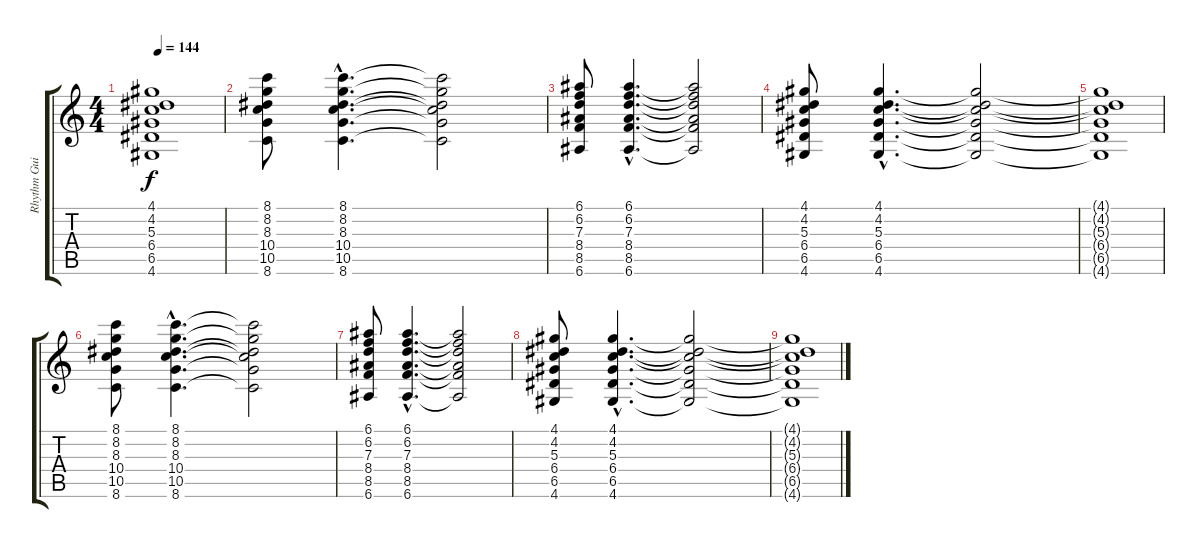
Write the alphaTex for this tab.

\track ("Rhythm Guitar 1" "Rhythm Gui") {instrument distortionguitar}
\staff {score tabs}
\tuning (E4 B3 G3 D3 A2 E2) {hide}
\ts (4 4)
\tempo 144
\clef g2
\ks c
(4.1{t} 4.2{t} 5.3{t} 6.4{t} 6.5{t} 4.6{t}).1{dy f} |
(8.1 8.2 8.3 10.4 10.5 8.6).8{volume 11} (8.1{hac} 8.2{hac} 8.3{hac} 10.4{hac} 10.5{hac} 8.6{hac}).4{d} (8.1{t} 8.2{t} 8.3{t} 10.4{t} 10.5{t} 8.6{t}).2 |
(6.1 6.2 7.3 8.4 8.5 6.6).8{volume 9} (6.1{hac} 6.2{hac} 7.3{hac} 8.4{hac} 8.5{hac} 6.6{hac}).4{d} (6.1{t} 6.2{t} 7.3{t} 8.4{t} 8.5{t} 6.6{t}).2 |
(4.1 4.2 5.3 6.4 6.5 4.6).8{volume 8} (4.1{hac} 4.2{hac} 5.3{hac} 6.4{hac} 6.5{hac} 4.6{hac}).4{d} (4.1{t} 4.2{t} 5.3{t} 6.4{t} 6.5{t} 4.6{t}).2 |
(4.1{t} 4.2{t} 5.3{t} 6.4{t} 6.5{t} 4.6{t}).1 |
(8.1 8.2 8.3 10.4 10.5 8.6).8{volume 6} (8.1{hac} 8.2{hac} 8.3{hac} 10.4{hac} 10.5{hac} 8.6{hac}).4{d} (8.1{t} 8.2{t} 8.3{t} 10.4{t} 10.5{t} 8.6{t}).2 |
(6.1 6.2 7.3 8.4 8.5 6.6).8{volume 5} (6.1{hac} 6.2{hac} 7.3{hac} 8.4{hac} 8.5{hac} 6.6{hac}).4{d} (6.1{t} 6.2{t} 7.3{t} 8.4{t} 8.5{t} 6.6{t}).2 |
(4.1 4.2 5.3 6.4 6.5 4.6).8{volume 4} (4.1{hac} 4.2{hac} 5.3{hac} 6.4{hac} 6.5{hac} 4.6{hac}).4{d} (4.1{t} 4.2{t} 5.3{t} 6.4{t} 6.5{t} 4.6{t}).2 |
(4.1{t} 4.2{t} 5.3{t} 6.4{t} 6.5{t} 4.6{t}).1
